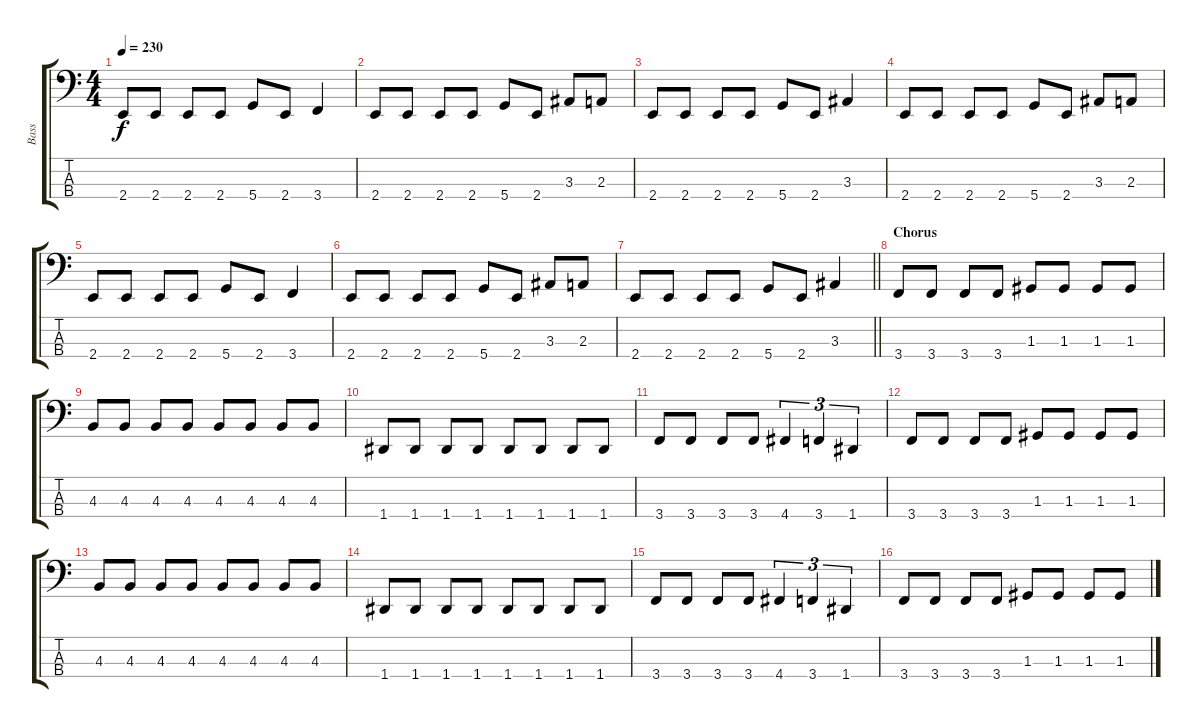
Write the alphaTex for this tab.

\track ("Bass" "Bass") {instrument electricbassfinger}
\staff {score tabs}
\tuning (F2 C2 G1 D1) {hide}
\ts (4 4)
\tempo 230
\clef f4
\ks c
2.4.8{dy f} 2.4.8 2.4.8 2.4.8 5.4.8 2.4.8 3.4.4 |
2.4.8 2.4.8 2.4.8 2.4.8 5.4.8 2.4.8 3.3.8 2.3.8 |
2.4.8 2.4.8 2.4.8 2.4.8 5.4.8 2.4.8 3.3.4 |
2.4.8 2.4.8 2.4.8 2.4.8 5.4.8 2.4.8 3.3.8 2.3.8 |
2.4.8 2.4.8 2.4.8 2.4.8 5.4.8 2.4.8 3.4.4 |
2.4.8 2.4.8 2.4.8 2.4.8 5.4.8 2.4.8 3.3.8 2.3.8 |
\barLineRight lightlight
2.4.8 2.4.8 2.4.8 2.4.8 5.4.8 2.4.8 3.3.4 |
\section ("" "Chorus")
3.4.8 3.4.8 3.4.8 3.4.8 1.3.8 1.3.8 1.3.8 1.3.8 |
4.3.8 4.3.8 4.3.8 4.3.8 4.3.8 4.3.8 4.3.8 4.3.8 |
1.4.8 1.4.8 1.4.8 1.4.8 1.4.8 1.4.8 1.4.8 1.4.8 |
3.4.8 3.4.8 3.4.8 3.4.8 4.4.4{tu (3 2)} 3.4.4{tu (3 2)} 1.4.4{tu (3 2)} |
3.4.8 3.4.8 3.4.8 3.4.8 1.3.8 1.3.8 1.3.8 1.3.8 |
4.3.8 4.3.8 4.3.8 4.3.8 4.3.8 4.3.8 4.3.8 4.3.8 |
1.4.8 1.4.8 1.4.8 1.4.8 1.4.8 1.4.8 1.4.8 1.4.8 |
3.4.8 3.4.8 3.4.8 3.4.8 4.4.4{tu (3 2)} 3.4.4{tu (3 2)} 1.4.4{tu (3 2)} |
3.4.8 3.4.8 3.4.8 3.4.8 1.3.8 1.3.8 1.3.8 1.3.8
